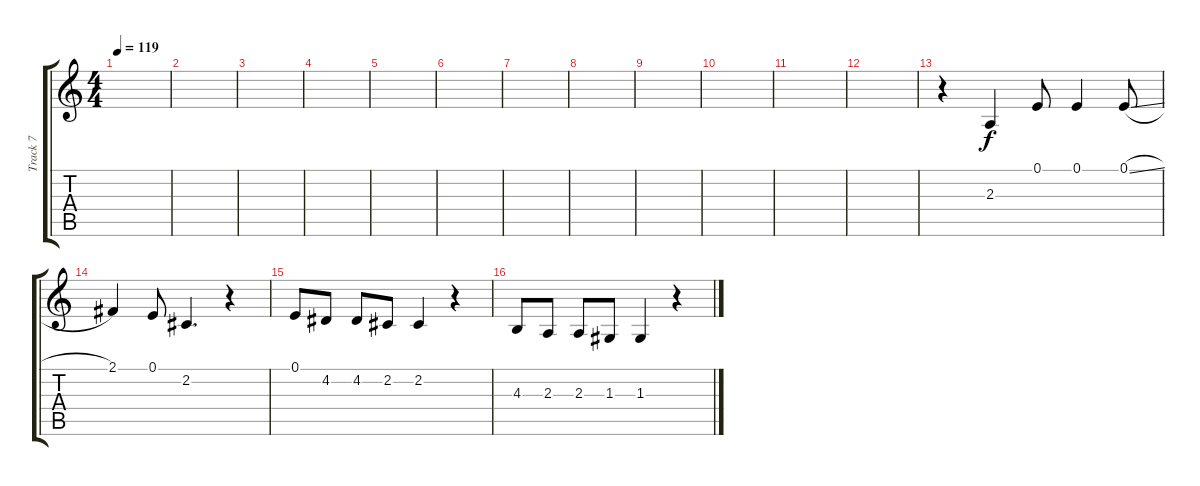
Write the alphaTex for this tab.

\track ("Track 7" "Track 7") {instrument violin}
\staff {score tabs}
\tuning (E4 B3 G3 D3 A2 E2) {hide}
\ts (4 4)
\tempo 119
\clef g2
\ks c
|
|
|
|
|
|
|
|
|
|
|
|
r.4 2.3.4 0.1.8 0.1.4 0.1{sl}.8 |
2.1.4 0.1.8 2.2.4{d} r.4 |
0.1.8 4.2.8 4.2.8 2.2.8 2.2.4 r.4 |
4.3.8 2.3.8 2.3.8 1.3.8 1.3.4 r.4
